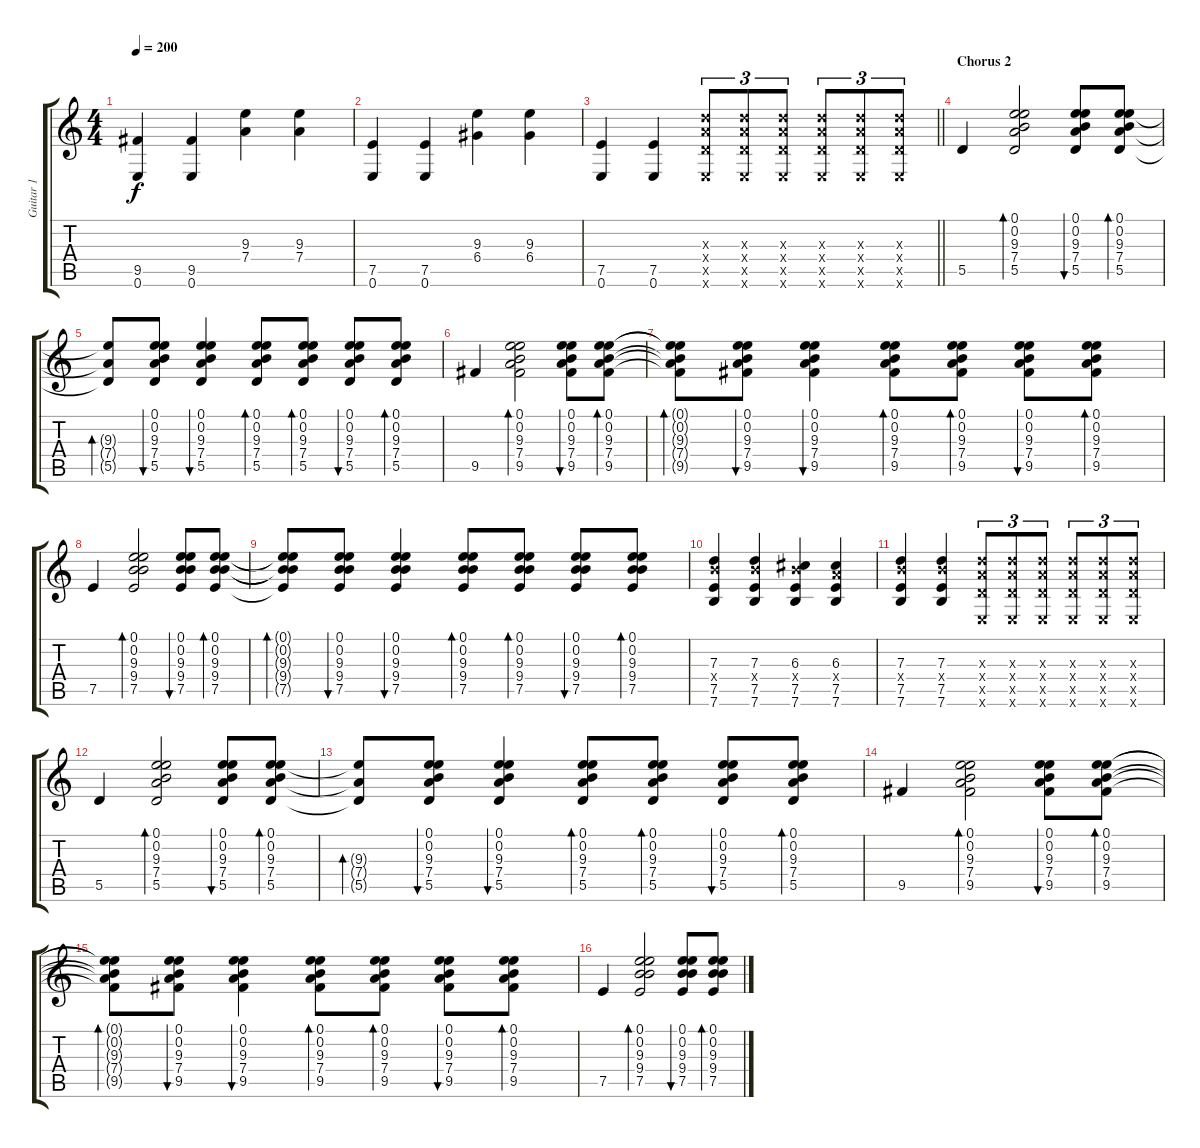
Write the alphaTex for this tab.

\track ("Guitar 1" "Guitar 1") {instrument electricguitarclean}
\staff {score tabs}
\tuning (E4 B3 G3 D3 A2 E2) {hide}
\ts (4 4)
\tempo 200
\clef g2
\ks c
(9.5 0.6).4{dy f} (9.5 0.6).4 (9.3 7.4).4 (9.3 7.4).4 |
(7.5 0.6).4 (7.5 0.6).4 (9.3 6.4).4 (9.3 6.4).4 |
\barLineRight lightlight
(7.5 0.6).4 (7.5 0.6).4 (7.3{x} 7.4{x} 5.5{x} 0.6{x}).8{tu (3 2)} (7.3{x} 7.4{x} 5.5{x} 0.6{x}).8{tu (3 2)} (7.3{x} 7.4{x} 5.5{x} 0.6{x}).8{tu (3 2)} (7.3{x} 7.4{x} 5.5{x} 0.6{x}).8{tu (3 2)} (7.3{x} 7.4{x} 5.5{x} 0.6{x}).8{tu (3 2)} (7.3{x} 7.4{x} 5.5{x} 0.6{x}).8{tu (3 2)} |
\section ("" "Chorus 2")
5.5.4 (0.1 0.2 9.3 7.4 5.5).2{bd 60} (0.1 0.2 9.3 7.4 5.5).8{bu 60} (0.1 0.2 9.3 7.4 5.5).8{bd 60} |
(9.3{t} 7.4{t} 5.5{t}).8{bd 60} (0.1 0.2 9.3 7.4 5.5).8{bu 60} (0.1 0.2 9.3 7.4 5.5).4{bu 60} (0.1 0.2 9.3 7.4 5.5).8{bd 60} (0.1 0.2 9.3 7.4 5.5).8{bd 60} (0.1 0.2 9.3 7.4 5.5).8{bu 60} (0.1 0.2 9.3 7.4 5.5).8{bd 60} |
9.5.4 (0.1 0.2 9.3 7.4 9.5).2{bd 60} (0.1 0.2 9.3 7.4 9.5).8{bu 60} (0.1 0.2 9.3 7.4 9.5).8{bd 60} |
(0.1{t} 0.2{t} 9.3{t} 7.4{t} 9.5{t}).8{bd 60} (0.1 0.2 9.3 7.4 9.5).8{bu 60} (0.1 0.2 9.3 7.4 9.5).4{bu 60} (0.1 0.2 9.3 7.4 9.5).8{bd 60} (0.1 0.2 9.3 7.4 9.5).8{bd 60} (0.1 0.2 9.3 7.4 9.5).8{bu 60} (0.1 0.2 9.3 7.4 9.5).8{bd 60} |
7.5.4 (0.1 0.2 9.3 9.4 7.5).2{bd 60} (0.1 0.2 9.3 9.4 7.5).8{bu 60} (0.1 0.2 9.3 9.4 7.5).8{bd 60} |
(0.1{t} 0.2{t} 9.3{t} 9.4{t} 7.5{t}).8{bd 60} (0.1 0.2 9.3 9.4 7.5).8{bu 60} (0.1 0.2 9.3 9.4 7.5).4{bu 60} (0.1 0.2 9.3 9.4 7.5).8{bd 60} (0.1 0.2 9.3 9.4 7.5).8{bd 60} (0.1 0.2 9.3 9.4 7.5).8{bu 60} (0.1 0.2 9.3 9.4 7.5).8{bd 60} |
(7.3 9.4{x} 7.5 7.6).4 (7.3 9.4{x} 7.5 7.6).4 (6.3 9.4{x} 7.5 7.6).4 (6.3 7.4{x} 7.5 7.6).4 |
(7.3 9.4{x} 7.5 7.6).4 (7.3 9.4{x} 7.5 7.6).4 (7.3{x} 7.4{x} 5.5{x} 0.6{x}).8{tu (3 2)} (7.3{x} 7.4{x} 5.5{x} 0.6{x}).8{tu (3 2)} (7.3{x} 7.4{x} 5.5{x} 0.6{x}).8{tu (3 2)} (7.3{x} 7.4{x} 5.5{x} 0.6{x}).8{tu (3 2)} (7.3{x} 7.4{x} 5.5{x} 0.6{x}).8{tu (3 2)} (7.3{x} 7.4{x} 5.5{x} 0.6{x}).8{tu (3 2)} |
5.5.4 (0.1 0.2 9.3 7.4 5.5).2{bd 60} (0.1 0.2 9.3 7.4 5.5).8{bu 60} (0.1 0.2 9.3 7.4 5.5).8{bd 60} |
(9.3{t} 7.4{t} 5.5{t}).8{bd 60} (0.1 0.2 9.3 7.4 5.5).8{bu 60} (0.1 0.2 9.3 7.4 5.5).4{bu 60} (0.1 0.2 9.3 7.4 5.5).8{bd 60} (0.1 0.2 9.3 7.4 5.5).8{bd 60} (0.1 0.2 9.3 7.4 5.5).8{bu 60} (0.1 0.2 9.3 7.4 5.5).8{bd 60} |
9.5.4 (0.1 0.2 9.3 7.4 9.5).2{bd 60} (0.1 0.2 9.3 7.4 9.5).8{bu 60} (0.1 0.2 9.3 7.4 9.5).8{bd 60} |
(0.1{t} 0.2{t} 9.3{t} 7.4{t} 9.5{t}).8{bd 60} (0.1 0.2 9.3 7.4 9.5).8{bu 60} (0.1 0.2 9.3 7.4 9.5).4{bu 60} (0.1 0.2 9.3 7.4 9.5).8{bd 60} (0.1 0.2 9.3 7.4 9.5).8{bd 60} (0.1 0.2 9.3 7.4 9.5).8{bu 60} (0.1 0.2 9.3 7.4 9.5).8{bd 60} |
7.5.4 (0.1 0.2 9.3 9.4 7.5).2{bd 60} (0.1 0.2 9.3 9.4 7.5).8{bu 60} (0.1 0.2 9.3 9.4 7.5).8{bd 60}
